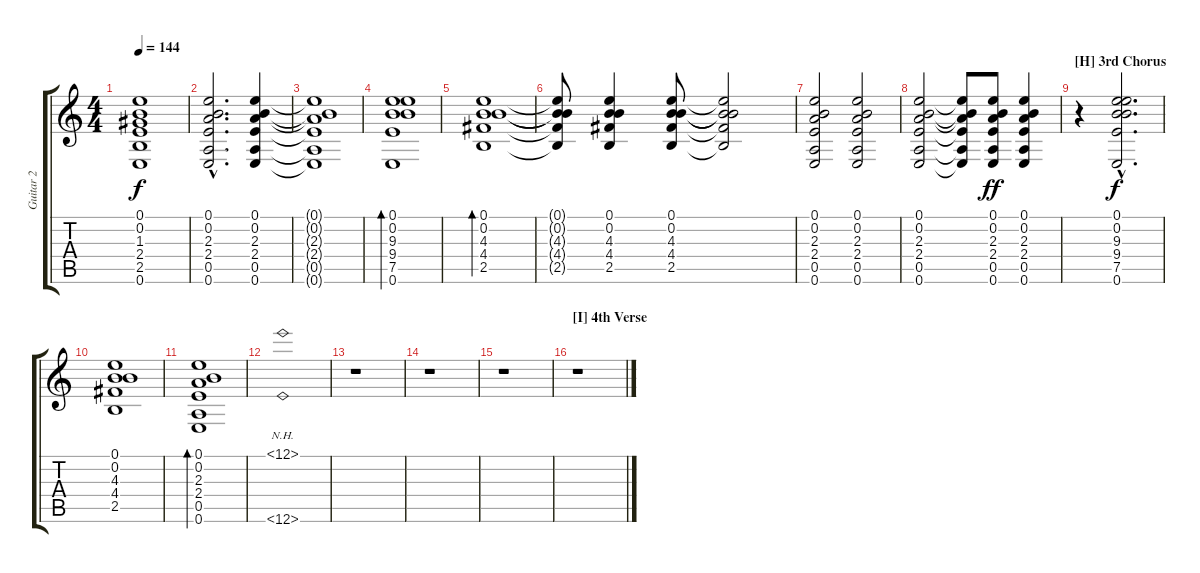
\track ("Guitar 2" "Guitar 2") {instrument electricguitarjazz}
\staff {score tabs}
\tuning (E4 B3 G3 D3 A2 E2) {hide}
\ts (4 4)
\tempo 144
\clef g2
\ks c
(0.1{t} 0.2{t} 1.3{t} 2.4{t} 2.5{t} 0.6{t}).1{dy f} |
(0.1{hac} 0.2{hac} 2.3{hac} 2.4{hac} 0.5{hac} 0.6{hac}).2{d} (0.1 0.2 2.3 2.4 0.5 0.6).4 |
(0.1{t} 0.2{t} 2.3{t} 2.4{t} 0.5{t} 0.6{t}).1 |
(0.1 0.2 9.3 9.4 7.5 0.6).1{bd 120} |
(0.1 0.2 4.3 4.4 2.5).1{bd 120} |
(0.1{t} 0.2{t} 4.3{t} 4.4{t} 2.5{t}).8 (0.1 0.2 4.3 4.4 2.5).4 (0.1 0.2 4.3 4.4 2.5).8 (0.1{t} 0.2{t} 4.3{t} 4.4{t} 2.5{t}).2 |
(0.1 0.2 2.3 2.4 0.5 0.6).2 (0.1 0.2 2.3 2.4 0.5 0.6).2 |
(0.1 0.2 2.3 2.4 0.5 0.6).2 (0.1{t} 0.2{t} 2.3{t} 2.4{t} 0.5{t} 0.6{t}).8 (0.1 0.2 2.3 2.4 0.5 0.6).8{dy ff} (0.1 0.2 2.3 2.4 0.5 0.6).4 |
\section ("" "[H] 3rd Chorus")
r.4 (0.1{hac} 0.2{hac} 9.3{hac} 9.4{hac} 7.5{hac} 0.6{hac}).2{d dy f} |
(0.1 0.2 4.3 4.4 2.5).1 |
(0.1 0.2 2.3 2.4 0.5 0.6).1{bd 120} |
(12.1{nh} 12.6{nh}).1 |
r.1 |
r.1 |
r.1 |
\section ("" "[I] 4th Verse")
r.1
